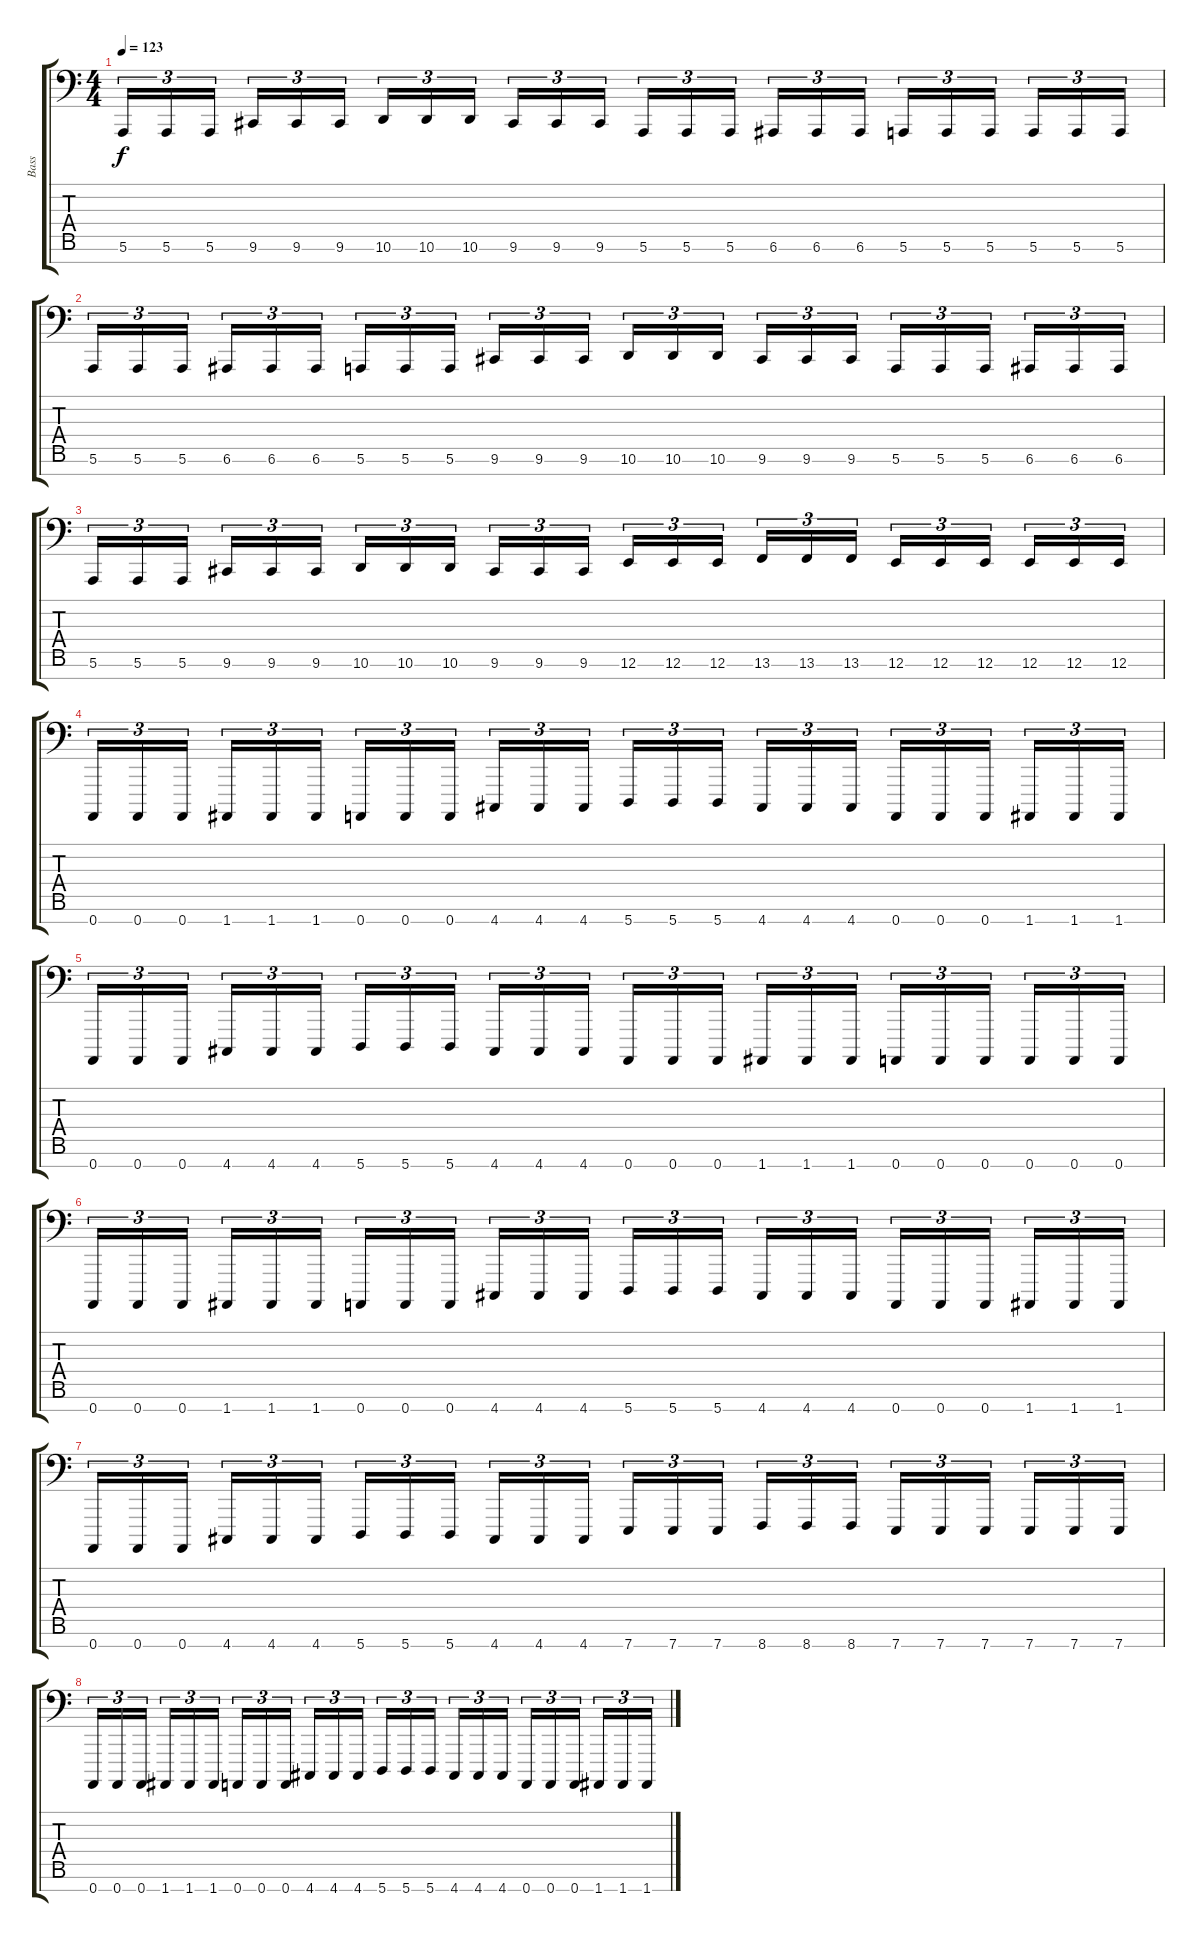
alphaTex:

\track ("Bass" "Bass") {instrument pizzicatostrings}
\staff {score tabs}
\tuning (E3 B2 G2 D2 A1 E1 A0) {hide}
\ts (4 4)
\tempo 123
\clef f4
\ks c
5.6.16{tu (3 2) dy f} 5.6.16{tu (3 2)} 5.6.16{tu (3 2) beam splitsecondary} 9.6.16{tu (3 2)} 9.6.16{tu (3 2)} 9.6.16{tu (3 2)} 10.6.16{tu (3 2)} 10.6.16{tu (3 2)} 10.6.16{tu (3 2) beam splitsecondary} 9.6.16{tu (3 2)} 9.6.16{tu (3 2)} 9.6.16{tu (3 2)} 5.6.16{tu (3 2)} 5.6.16{tu (3 2)} 5.6.16{tu (3 2) beam splitsecondary} 6.6.16{tu (3 2)} 6.6.16{tu (3 2)} 6.6.16{tu (3 2)} 5.6.16{tu (3 2)} 5.6.16{tu (3 2)} 5.6.16{tu (3 2) beam splitsecondary} 5.6.16{tu (3 2)} 5.6.16{tu (3 2)} 5.6.16{tu (3 2)} |
5.6.16{tu (3 2)} 5.6.16{tu (3 2)} 5.6.16{tu (3 2) beam splitsecondary} 6.6.16{tu (3 2)} 6.6.16{tu (3 2)} 6.6.16{tu (3 2)} 5.6.16{tu (3 2)} 5.6.16{tu (3 2)} 5.6.16{tu (3 2) beam splitsecondary} 9.6.16{tu (3 2)} 9.6.16{tu (3 2)} 9.6.16{tu (3 2)} 10.6.16{tu (3 2)} 10.6.16{tu (3 2)} 10.6.16{tu (3 2) beam splitsecondary} 9.6.16{tu (3 2)} 9.6.16{tu (3 2)} 9.6.16{tu (3 2)} 5.6.16{tu (3 2)} 5.6.16{tu (3 2)} 5.6.16{tu (3 2) beam splitsecondary} 6.6.16{tu (3 2)} 6.6.16{tu (3 2)} 6.6.16{tu (3 2)} |
5.6.16{tu (3 2)} 5.6.16{tu (3 2)} 5.6.16{tu (3 2) beam splitsecondary} 9.6.16{tu (3 2)} 9.6.16{tu (3 2)} 9.6.16{tu (3 2)} 10.6.16{tu (3 2)} 10.6.16{tu (3 2)} 10.6.16{tu (3 2) beam splitsecondary} 9.6.16{tu (3 2)} 9.6.16{tu (3 2)} 9.6.16{tu (3 2)} 12.6.16{tu (3 2)} 12.6.16{tu (3 2)} 12.6.16{tu (3 2) beam splitsecondary} 13.6.16{tu (3 2)} 13.6.16{tu (3 2)} 13.6.16{tu (3 2)} 12.6.16{tu (3 2)} 12.6.16{tu (3 2)} 12.6.16{tu (3 2) beam splitsecondary} 12.6.16{tu (3 2)} 12.6.16{tu (3 2)} 12.6.16{tu (3 2)} |
0.7.16{tu (3 2)} 0.7.16{tu (3 2)} 0.7.16{tu (3 2) beam splitsecondary} 1.7.16{tu (3 2)} 1.7.16{tu (3 2)} 1.7.16{tu (3 2)} 0.7.16{tu (3 2)} 0.7.16{tu (3 2)} 0.7.16{tu (3 2) beam splitsecondary} 4.7.16{tu (3 2)} 4.7.16{tu (3 2)} 4.7.16{tu (3 2)} 5.7.16{tu (3 2)} 5.7.16{tu (3 2)} 5.7.16{tu (3 2) beam splitsecondary} 4.7.16{tu (3 2)} 4.7.16{tu (3 2)} 4.7.16{tu (3 2)} 0.7.16{tu (3 2)} 0.7.16{tu (3 2)} 0.7.16{tu (3 2) beam splitsecondary} 1.7.16{tu (3 2)} 1.7.16{tu (3 2)} 1.7.16{tu (3 2)} |
0.7.16{tu (3 2)} 0.7.16{tu (3 2)} 0.7.16{tu (3 2) beam splitsecondary} 4.7.16{tu (3 2)} 4.7.16{tu (3 2)} 4.7.16{tu (3 2)} 5.7.16{tu (3 2)} 5.7.16{tu (3 2)} 5.7.16{tu (3 2) beam splitsecondary} 4.7.16{tu (3 2)} 4.7.16{tu (3 2)} 4.7.16{tu (3 2)} 0.7.16{tu (3 2)} 0.7.16{tu (3 2)} 0.7.16{tu (3 2) beam splitsecondary} 1.7.16{tu (3 2)} 1.7.16{tu (3 2)} 1.7.16{tu (3 2)} 0.7.16{tu (3 2)} 0.7.16{tu (3 2)} 0.7.16{tu (3 2) beam splitsecondary} 0.7.16{tu (3 2)} 0.7.16{tu (3 2)} 0.7.16{tu (3 2)} |
0.7.16{tu (3 2)} 0.7.16{tu (3 2)} 0.7.16{tu (3 2) beam splitsecondary} 1.7.16{tu (3 2)} 1.7.16{tu (3 2)} 1.7.16{tu (3 2)} 0.7.16{tu (3 2)} 0.7.16{tu (3 2)} 0.7.16{tu (3 2) beam splitsecondary} 4.7.16{tu (3 2)} 4.7.16{tu (3 2)} 4.7.16{tu (3 2)} 5.7.16{tu (3 2)} 5.7.16{tu (3 2)} 5.7.16{tu (3 2) beam splitsecondary} 4.7.16{tu (3 2)} 4.7.16{tu (3 2)} 4.7.16{tu (3 2)} 0.7.16{tu (3 2)} 0.7.16{tu (3 2)} 0.7.16{tu (3 2) beam splitsecondary} 1.7.16{tu (3 2)} 1.7.16{tu (3 2)} 1.7.16{tu (3 2)} |
0.7.16{tu (3 2)} 0.7.16{tu (3 2)} 0.7.16{tu (3 2) beam splitsecondary} 4.7.16{tu (3 2)} 4.7.16{tu (3 2)} 4.7.16{tu (3 2)} 5.7.16{tu (3 2)} 5.7.16{tu (3 2)} 5.7.16{tu (3 2) beam splitsecondary} 4.7.16{tu (3 2)} 4.7.16{tu (3 2)} 4.7.16{tu (3 2)} 7.7.16{tu (3 2)} 7.7.16{tu (3 2)} 7.7.16{tu (3 2) beam splitsecondary} 8.7.16{tu (3 2)} 8.7.16{tu (3 2)} 8.7.16{tu (3 2)} 7.7.16{tu (3 2)} 7.7.16{tu (3 2)} 7.7.16{tu (3 2) beam splitsecondary} 7.7.16{tu (3 2)} 7.7.16{tu (3 2)} 7.7.16{tu (3 2)} |
0.7.16{tu (3 2)} 0.7.16{tu (3 2)} 0.7.16{tu (3 2) beam splitsecondary} 1.7.16{tu (3 2)} 1.7.16{tu (3 2)} 1.7.16{tu (3 2)} 0.7.16{tu (3 2)} 0.7.16{tu (3 2)} 0.7.16{tu (3 2) beam splitsecondary} 4.7.16{tu (3 2)} 4.7.16{tu (3 2)} 4.7.16{tu (3 2)} 5.7.16{tu (3 2)} 5.7.16{tu (3 2)} 5.7.16{tu (3 2) beam splitsecondary} 4.7.16{tu (3 2)} 4.7.16{tu (3 2)} 4.7.16{tu (3 2)} 0.7.16{tu (3 2)} 0.7.16{tu (3 2)} 0.7.16{tu (3 2) beam splitsecondary} 1.7.16{tu (3 2)} 1.7.16{tu (3 2)} 1.7.16{tu (3 2)}
